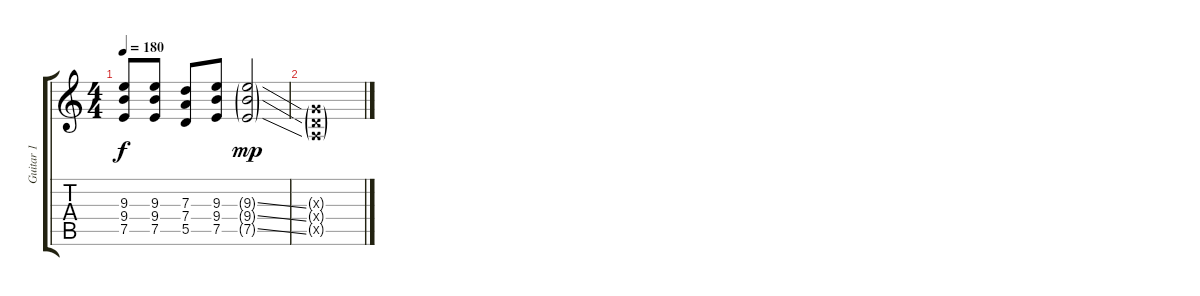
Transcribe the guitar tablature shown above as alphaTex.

\track ("Guitar 1" "Guitar 1") {instrument distortionguitar}
\staff {score tabs}
\tuning (E4 B3 G3 D3 A2 E2) {hide}
\ts (4 4)
\tempo 180
\clef g2
\ks c
(9.3 9.4 7.5).8{dy f} (9.3 9.4 7.5).8 (7.3 7.4 5.5).8 (9.3 9.4 7.5).8 (9.3{ss g} 9.4{ss g} 7.5{ss g}).2{dy mp} |
(0.3{g x} 0.4{g x} 0.5{g x}).1
